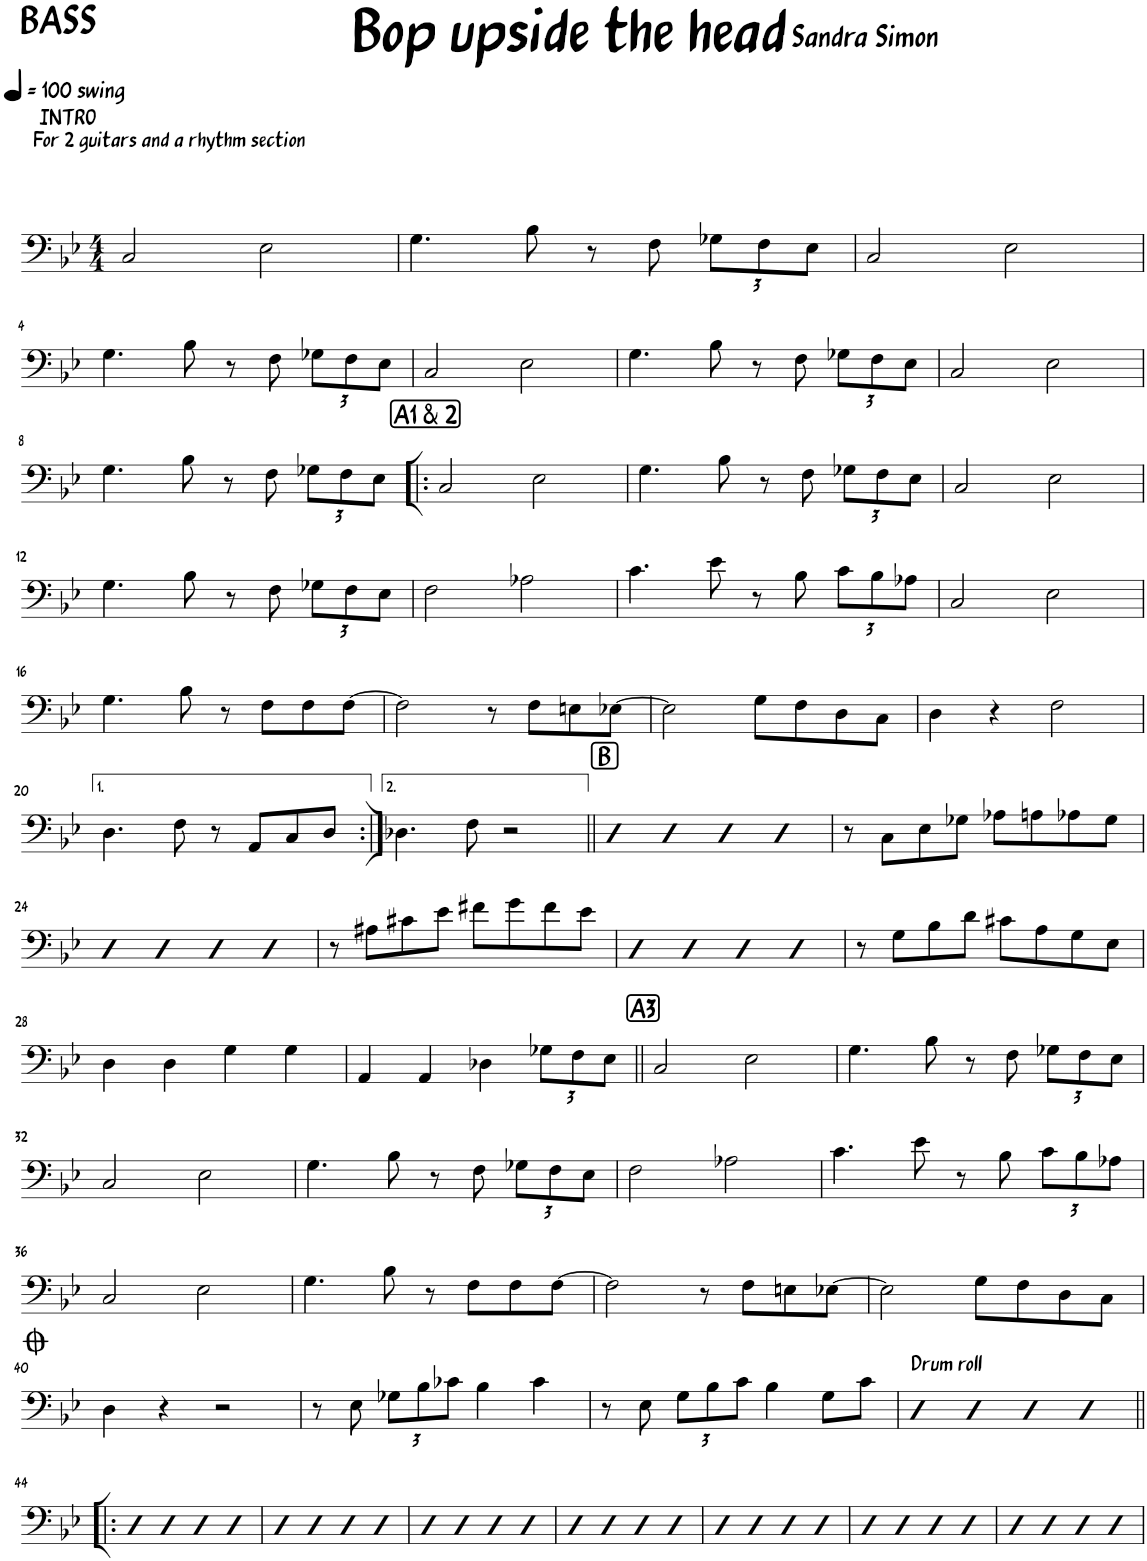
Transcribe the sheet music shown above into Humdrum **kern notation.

**kern
*part1
*staff1
*I"Bass Guitar
*clefF4
*Trd7c12
*k[b-e-]
*M4/4
*MM100
=1
!LO:TX:a:t=swing
!LO:TX:a:t=For 2 guitars and a rhythm section
!LO:TX:a:t=INTRO
2C/
2E-\
=2
4.G\
8B-\
8r
8F\
*Xbrackettup
12G-X\L
12F\
12E-\J
=3
2C/
2E-\
!!LO:LB:g=z
=4
4.G\
8B-\
8r
8F\
12G-X\L
12F\
12E-\J
=5
2C/
2E-\
=6
4.G\
8B-\
8r
8F\
12G-X\L
12F\
12E-\J
=7
2C/
2E-\
!!LO:LB:g=z
=8
4.G\
8B-\
8r
8F\
12G-X\L
12F\
12E-\J
!!LO:REH:place=s1:a:cj:fs=14:t=A1 & 2
=9!|:
2C/
2E-\
=10
4.G\
8B-\
8r
8F\
12G-X\L
12F\
12E-\J
=11
2C/
2E-\
!!LO:LB:g=z
=12
4.G\
8B-\
8r
8F\
12G-X\L
12F\
12E-\J
=13
2F\
2A-X\
=14
4.c\
8e-\
8r
8B-\
12c\L
12B-\
12A-X\J
=15
2C/
2E-\
!!LO:LB:g=z
=16
4.G\
8B-\
8r
8F\L
8F\
[8F\J
=17
2F\]
8r
8F\L
8En\
[8E-X\J
=18
2E-\]
8G\L
8F\
8D\
8C\J
=19
4D\
4r
2F\
!!LO:LB:g=z
=20
4.D\
8F\
8r
8AA/L
8C/
8D/J
=21:|!
4.D-X\
8F\
2r
!!LO:REH:place=s1:a:cj:fs=14:t=B
=22||
4D
4D
4D
4D
=23
8r
8C\L
8E-\
8G-X\J
8A-X\L
8An\
8A-X\
8G-\J
!!LO:LB:g=z
=24
4D
4D
4D
4D
=25
8r
8A#X\L
8c#X\
8e-\J
8f#X\L
8g\
8f#\
8e-\J
=26
4D
4D
4D
4D
=27
8r
8G\L
8B-\
8d\J
8c#X\L
8A\
8G\
8E-\J
!!LO:LB:g=z
=28
4D\
4D\
4G\
4G\
=29
4AA/
4AA/
4D-X\
12G-X\L
12F\
12E-\J
!!LO:REH:place=s1:a:cj:fs=14:t=A3
=30||
2C/
2E-\
=31
4.G\
8B-\
8r
8F\
12G-X\L
12F\
12E-\J
!!LO:LB:g=z
=32
2C/
2E-\
=33
4.G\
8B-\
8r
8F\
12G-X\L
12F\
12E-\J
=34
2F\
2A-X\
=35
4.c\
8e-\
8r
8B-\
12c\L
12B-\
12A-X\J
!!LO:LB:g=z
=36
2C/
2E-\
=37
4.G\
8B-\
8r
8F\L
8F\
[8F\J
=38
2F\]
8r
8F\L
8En\
[8E-X\J
=39
2E-\]
8G\L
8F\
8D\
8C\J
!!LO:LB:g=z
=40
4D\
4r
2r
=41
8r
8E-\
12G-X\L
12B-\
12c-X\J
4B-\
4c-\
=42
8r
8E-\
12G\L
12B-\
12c\J
4B-\
8G\L
8c\J
=43
!LO:TX:a:t=Drum roll
4D
4D
4D
4D
!!LO:LB:g=z
=44!|:
4D
4D
4D
4D
=45
4D
4C
4D
4D
=46
4D
4D
4D
4D
=47
4D
4D
4D
4D
=48
4D
4D
4D
4D
=49
4D
4D
4D
4D
=50
4D
4D
4D
4D
=
*-
